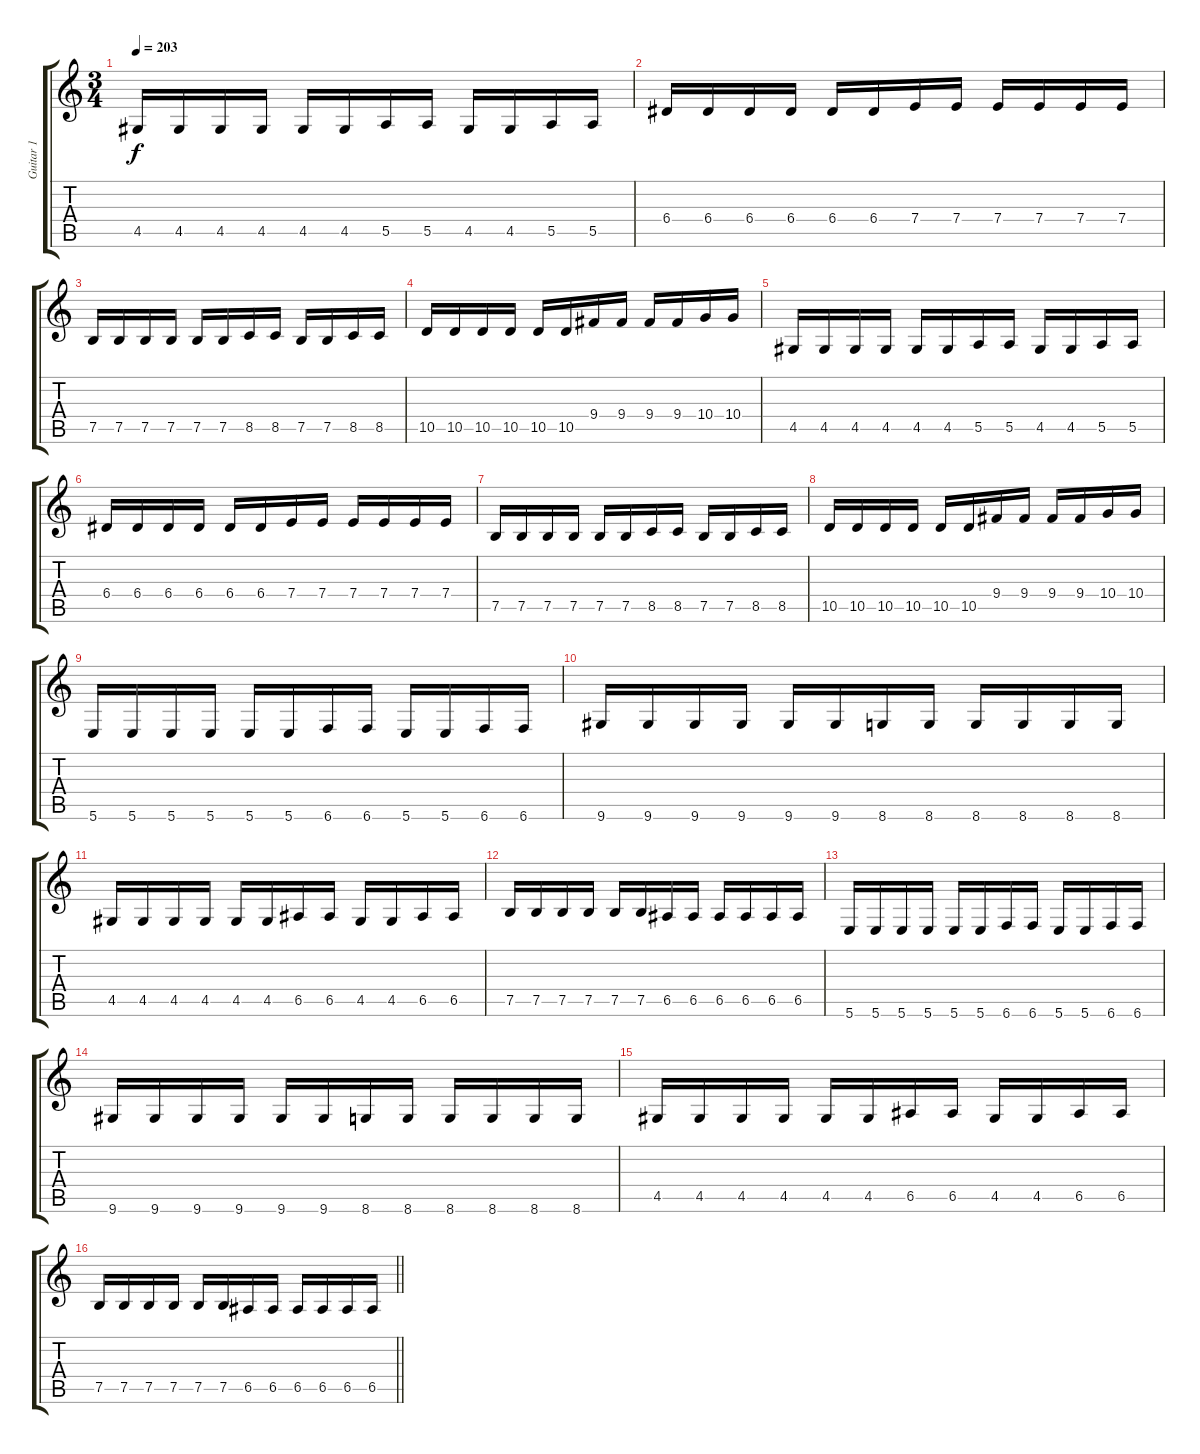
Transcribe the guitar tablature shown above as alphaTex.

\track ("Guitar 1" "Guitar 1") {instrument distortionguitar}
\staff {score tabs}
\tuning (B3 Gb3 D3 A2 E2 B1) {hide}
\ts (3 4)
\tempo 203
\clef g2
\ks c
4.5.16{dy f} 4.5.16 4.5.16 4.5.16 4.5.16 4.5.16 5.5.16 5.5.16 4.5.16 4.5.16 5.5.16 5.5.16 |
6.4.16 6.4.16 6.4.16 6.4.16 6.4.16 6.4.16 7.4.16 7.4.16 7.4.16 7.4.16 7.4.16 7.4.16 |
7.5.16 7.5.16 7.5.16 7.5.16 7.5.16 7.5.16 8.5.16 8.5.16 7.5.16 7.5.16 8.5.16 8.5.16 |
10.5.16 10.5.16 10.5.16 10.5.16 10.5.16 10.5.16 9.4.16 9.4.16 9.4.16 9.4.16 10.4.16 10.4.16 |
4.5.16 4.5.16 4.5.16 4.5.16 4.5.16 4.5.16 5.5.16 5.5.16 4.5.16 4.5.16 5.5.16 5.5.16 |
6.4.16 6.4.16 6.4.16 6.4.16 6.4.16 6.4.16 7.4.16 7.4.16 7.4.16 7.4.16 7.4.16 7.4.16 |
7.5.16 7.5.16 7.5.16 7.5.16 7.5.16 7.5.16 8.5.16 8.5.16 7.5.16 7.5.16 8.5.16 8.5.16 |
10.5.16 10.5.16 10.5.16 10.5.16 10.5.16 10.5.16 9.4.16 9.4.16 9.4.16 9.4.16 10.4.16 10.4.16 |
5.6.16 5.6.16 5.6.16 5.6.16 5.6.16 5.6.16 6.6.16 6.6.16 5.6.16 5.6.16 6.6.16 6.6.16 |
9.6.16 9.6.16 9.6.16 9.6.16 9.6.16 9.6.16 8.6.16 8.6.16 8.6.16 8.6.16 8.6.16 8.6.16 |
4.5.16 4.5.16 4.5.16 4.5.16 4.5.16 4.5.16 6.5.16 6.5.16 4.5.16 4.5.16 6.5.16 6.5.16 |
7.5.16 7.5.16 7.5.16 7.5.16 7.5.16 7.5.16 6.5.16 6.5.16 6.5.16 6.5.16 6.5.16 6.5.16 |
5.6.16 5.6.16 5.6.16 5.6.16 5.6.16 5.6.16 6.6.16 6.6.16 5.6.16 5.6.16 6.6.16 6.6.16 |
9.6.16 9.6.16 9.6.16 9.6.16 9.6.16 9.6.16 8.6.16 8.6.16 8.6.16 8.6.16 8.6.16 8.6.16 |
4.5.16 4.5.16 4.5.16 4.5.16 4.5.16 4.5.16 6.5.16 6.5.16 4.5.16 4.5.16 6.5.16 6.5.16 |
\barLineRight lightlight
7.5.16 7.5.16 7.5.16 7.5.16 7.5.16 7.5.16 6.5.16 6.5.16 6.5.16 6.5.16 6.5.16 6.5.16
